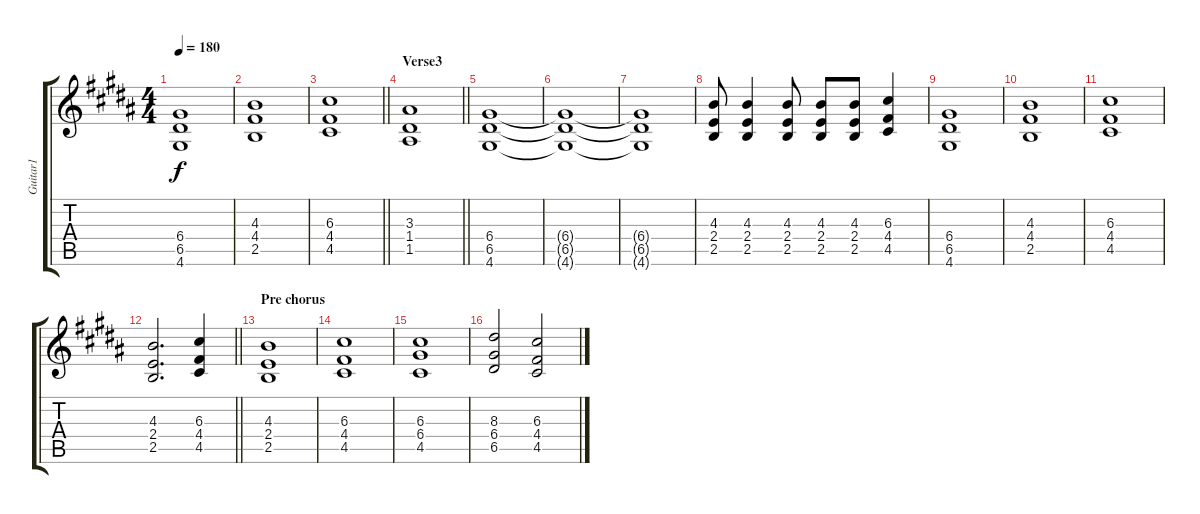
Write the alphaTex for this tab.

\track ("Guitar1" "Guitar1") {instrument overdrivenguitar}
\staff {score tabs}
\tuning (E4 B3 G3 D3 A2 E2) {hide}
\ts (4 4)
\tempo 180
\clef g2
\ks g#minor
(6.4 6.5 4.6).1{dy f} |
(4.3 4.4 2.5).1 |
\barLineRight lightlight
(6.3 4.4 4.5).1 |
\section ("" "Verse3")
\barLineRight lightlight
(3.3 1.4 1.5).1 |
(6.4 6.5 4.6).1 |
(6.4{t} 6.5{t} 4.6{t}).1 |
(6.4{t} 6.5{t} 4.6{t}).1 |
(4.3 2.4 2.5).8 (4.3 2.4 2.5).4 (4.3 2.4 2.5).8 (4.3 2.4 2.5).8 (4.3 2.4 2.5).8 (6.3 4.4 4.5).4 |
(6.4 6.5 4.6).1 |
(4.3 4.4 2.5).1 |
(6.3 4.4 4.5).1 |
\barLineRight lightlight
(4.3 2.4 2.5).2{d} (6.3 4.4 4.5).4 |
\section ("" "Pre chorus")
(4.3 2.4 2.5).1 |
(6.3 4.4 4.5).1 |
(6.3 6.4 4.5).1 |
(8.3 6.4 6.5).2 (6.3 4.4 4.5).2
